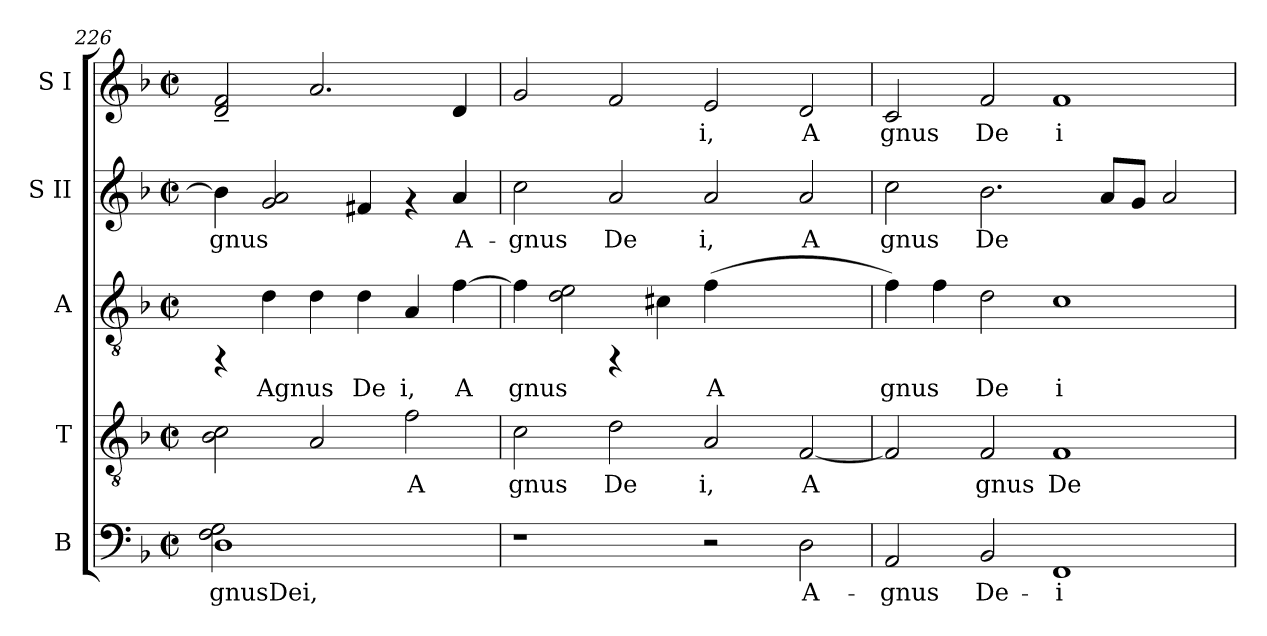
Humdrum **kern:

**kern	**text	**kern	**text	**kern	**text	**kern	**text	**kern	**text
*part5	*part5	*part4	*part4	*part3	*part3	*part2	*part2	*part1	*part1
*staff5	*staff5	*staff4	*staff4	*staff3	*staff3	*staff2	*staff2	*staff1	*staff1
*I"B	*	*I"T	*	*I"A	*	*I"S II	*	*I"S I	*
*I'B	*	*I'T	*	*I'A	*	*I'S II	*	*I'S I	*
*clefF4	*	*clefGv2	*	*clefGv2	*	*clefG2	*	*clefG2	*
*k[b-]	*	*k[b-]	*	*k[b-]	*	*k[b-]	*	*k[b-]	*
*F:	*	*F:	*	*F:	*	*F:	*	*F:	*
*M2/2	*	*M2/2	*	*M2/2	*	*M2/2	*	*M2/2	*
*met(c|)	*	*met(c|)	*	*met(c|)	*	*met(c|)	*	*met(c|)	*
=226	=226	=226	=226	=226	=226	=226	=226	=226	=226
*^	*	*	*	*	*	*	*	*	*
!	!	!LO:LY:b:cj	!	!	!	!	!	!LO:LY:b:cj	!	!
1D	2G\ 2F\	gnusDei,	2c\ 2B-\	.	4rFF	.	4b-\]	-gnus	2f/~< 2d/~<	.
!	!	!	!	!	!	!LO:LY:b:cj	!	!	!	!
.	.	.	.	.	4d\	Agnus	2a/ 2g/	.	.	.
!	!	!	!	!	!	!LO:LY:b:cj	!	!	!	!
.	2ryy	.	2A/	.	4d\	.	.	.	2.a/	.
!	!	!	!	!	!	!LO:LY:b:cj	!	!	!	!
.	.	.	.	.	4d\	De	4f#X/	.	.	.
!	!	!	!	!LO:LY:b:cj	!	!LO:LY:b:cj	!	!	!	!
2ryy	2ryy	.	2f\	A	4A/	i,	4rf	.	.	.
!	!	!	!	!	!	!LO:LY:b:cj	!	!LO:LY:b:cj	!	!LO:LY:b:cj
.	.	.	.	.	[>4f\	A	4a/	A-	4d/	.
*v	*v	*	*	*	*	*	*	*	*	*
!!LO:LB:g=z
=227	=227	=227	=227	=227	=227	=227	=227	=227	=227
!	!	!	!LO:LY:b:cj	!	!LO:LY:b:cj	!	!LO:LY:b:cj	!	!LO:LY:b:cj
*	*	*	*	*^	*	*	*	*	*
1r	.	2c\	gnus	4f\]	2ryy	gnus	2cc\	-gnus	2g/	.
.	.	.	.	2e\ 2d\	.	.	.	.	.	.
!	!	!	!LO:LY:b:cj	!	!	!	!	!LO:LY:b:cj	!	!LO:LY:b:cj
.	.	2d\	De	.	4rFF	.	2a/	De	2f/	.
.	.	.	.	4c#X\	2.ryy	.	.	.	.	.
!	!	!	!LO:LY:b:cj	!	!	!LO:LY:b:cj	!	!LO:LY:b:cj	!	!LO:LY:b:cj
2r	.	2A/	i,	(>4f\	.	A	2a/	i,	2e/	i,
.	.	.	.	2.ryy	.	.	.	.	.	.
!	!LO:LY:b:cj	!	!LO:LY:b:cj	!	!	!	!	!LO:LY:b:cj	!	!LO:LY:b:cj
2D\	A-	[<2F/	A	.	2ryy	.	2a/	A	2d/	A
=228	=228	=228	=228	=228	=228	=228	=228	=228	=228	=228
!	!LO:LY:b:cj	!	!LO:LY:b:cj	!	!	!LO:LY:b:cj	!	!LO:LY:b:cj	!	!LO:LY:b:cj
*	*	*	*	*v	*v	*	*	*	*	*
2AA/	-gnus	2F/]	.	4f\)	gnus	2cc\	gnus	2c/	gnus
!	!	!	!	!	!LO:LY:b:cj	!	!	!	!
.	.	.	.	4f\	.	.	.	.	.
!	!LO:LY:b:cj	!	!LO:LY:b:cj	!	!LO:LY:b:cj	!	!LO:LY:b:cj	!	!LO:LY:b:cj
2BB-/	De-	2F/	gnus	2d\	De	2.b-\	De	2f/	De
!	!LO:LY:b:cj	!	!LO:LY:b:cj	!	!LO:LY:b:cj	!	!	!	!LO:LY:b:cj
1FF	-i	1F	De	1c	i	.	.	1f	i
!	!	!	!	!	!	!	!LO:LY:b:cj	!	!
.	.	.	.	.	.	8a/L	.	.	.
!	!	!	!	!	!	!	!LO:LY:b:cj	!	!
.	.	.	.	.	.	8g/J	.	.	.
!	!	!	!	!	!	!	!LO:LY:b:cj	!	!
.	.	.	.	.	.	2a/	.	.	.
=	=	=	=	=	=	=	=	=	=
*-	*-	*-	*-	*-	*-	*-	*-	*-	*-
